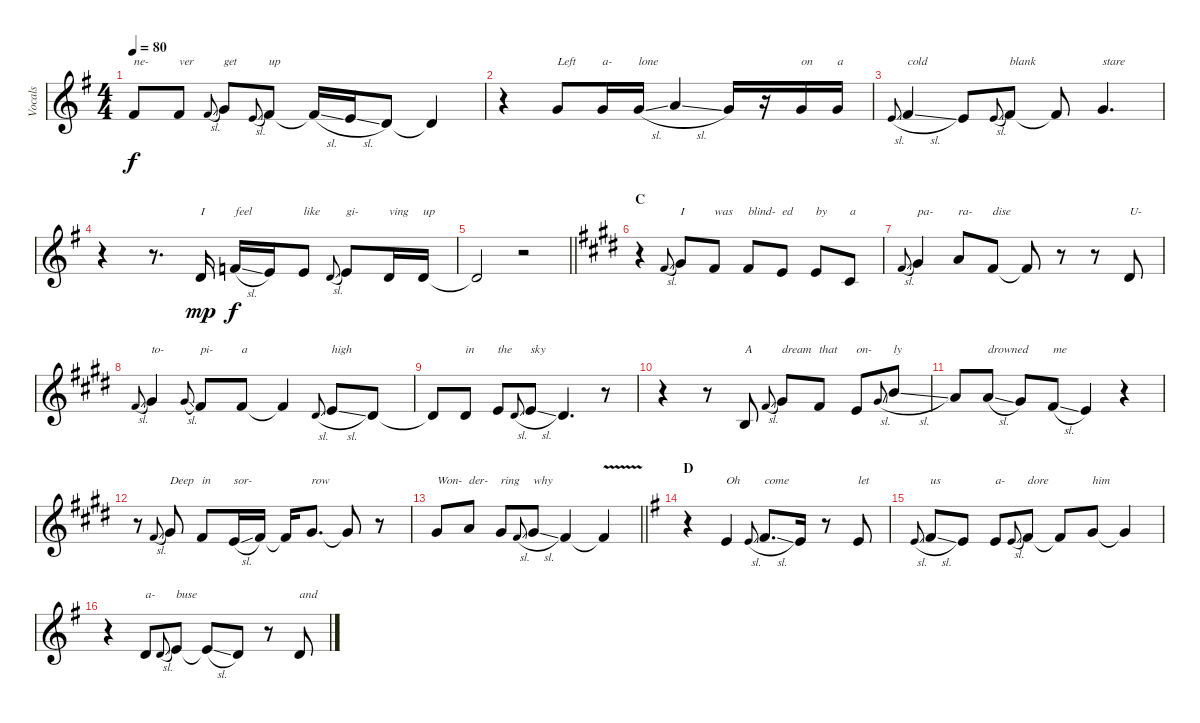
\track ("Vocals" "Vocals") {instrument oboe}
\staff {score}
\tuning (E4 B3 G3 D3 A2 E2) {hide}
\ts (4 4)
\tempo 80
\clef g2
\ks g
2.1.8{txt "ne-" dy f} 2.1.8{txt "ver"} 2.1{sl}.8{gr onbeat} 3.1.8{txt "get"} 5.2{sl}.8{gr onbeat} 7.2.8{txt "up"} 7.2{sl t}.16 5.2{sl}.16 3.2.8 3.2{t}.4 |
r.4 3.1.8{txt "Left"} 3.1.16{txt "a-"} 3.1{sl}.16{txt "lone"} 5.1{sl}.4 3.1.16 r.16 8.2.16{txt "on"} 8.2.16{txt "a"} |
9.3{sl}.8{gr onbeat} 11.3{sl}.4{txt "cold"} 9.3.8 9.3{sl}.8{gr onbeat} 11.3.8{txt "blank"} 11.3{t}.8 12.3.4{d txt "stare"} |
r.4 r.8{d} 3.2.16{txt "I" dy mp} 6.2{sl}.16{txt "feel" dy f} 5.2.16 5.2.8{txt "like"} 3.2{sl}.8{gr onbeat} 5.2.8{txt "gi-"} 3.2.16{txt "ving"} 3.2.16{txt "up"} |
\barLineRight lightlight
3.2{t}.2 r.2 |
\section ("" "C")
\ks c#minor
r.4 2.1{sl}.8{gr onbeat} 4.1.8{txt "I"} 2.1.8{txt "was"} 2.1.8{txt "blind-"} 0.1.8{txt "ed"} 0.1.8{txt "by"} 2.2.8{txt "a"} |
2.1{sl}.8{gr onbeat} 4.1.4{txt "pa-"} 5.1.8{txt "ra-"} 2.1.8{txt "dise"} 2.1{t}.8 r.8 r.8 4.2.8{txt "U-"} |
2.1{sl}.8{gr onbeat} 4.1.4{txt "to-"} 4.1{sl}.8{gr onbeat} 2.1.8{txt "pi-"} 2.1.8{txt "a"} 2.1{t}.4 4.2{sl}.8{gr onbeat} 5.2{sl}.8{txt "high"} 4.2.8 |
4.2{t}.8 4.2.8{txt "in"} 5.2.8{txt "the"} 4.2{sl}.8{gr onbeat} 5.2{sl}.8{txt "sky"} 4.2.4{d} r.8 |
r.4 r.8 4.3.8{txt "A"} 2.1{sl}.8{gr onbeat} 4.1.8{txt "dream"} 2.1.8{txt "that"} 0.1.8{txt "on-"} 4.1{sl}.8{gr onbeat} 7.1{sl}.8{txt "ly"} |
5.1.8 5.1{sl}.8{txt "drowned"} 4.1.8 2.1{sl}.8{txt "me"} 0.1.4 r.4 |
r.8 2.1{sl}.8{gr onbeat} 4.1.8{txt "Deep"} 2.1.8{txt "in"} 0.1{sl}.16{txt "sor-"} 2.1.16 2.1{t}.16 4.1.8{d txt "row"} 4.1{t}.8 r.8 |
\barLineRight lightlight
4.1.8{txt "Won-"} 5.1.8{txt "der-"} 4.1.8{txt "ring"} 2.1{sl}.8{gr onbeat} 4.1{sl}.8{txt "why"} 2.1.4 2.1{v t}.4 |
\section ("" "D")
\ks g
r.4 0.1.4{txt "Oh"} 0.1{sl}.8{gr onbeat} 2.1{sl}.8{d txt "come"} 0.1.16 r.8 0.1.8{txt "let"} |
\ks eminor
0.1{sl}.8{gr onbeat} 2.1{sl}.8{txt "us"} 0.1.8 0.1.8{txt "a-"} 0.1{sl}.8{gr onbeat} 2.1.8{txt "dore"} 2.1{t}.8 3.1.8{txt "him"} 3.1{t}.4 |
r.4 3.2.8{txt "a-"} 3.2{sl}.8{gr onbeat} 5.2.8{txt "buse"} 5.2{sl t}.8 3.2.8 r.8 3.2.8{txt "and"}
